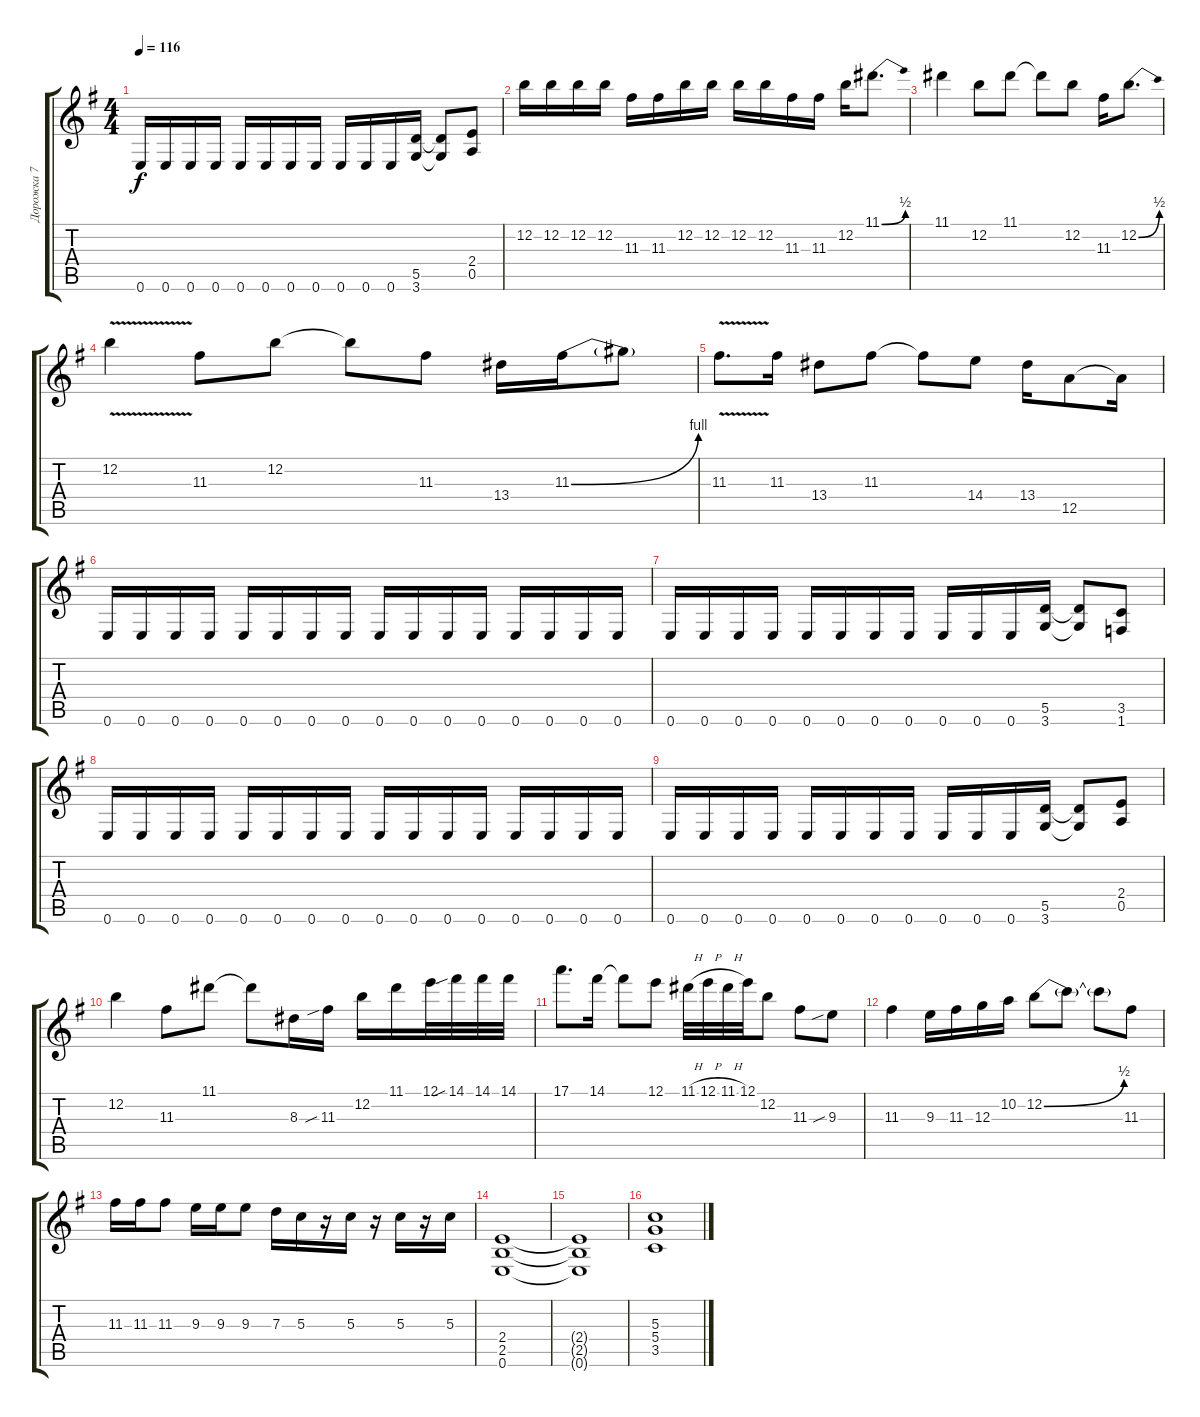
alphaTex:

\track ("Дорожка 7" "Дорожка 7") {instrument acousticguitarsteel}
\staff {score tabs}
\tuning (E4 B3 G3 D3 A2 E2) {hide}
\ts (4 4)
\tempo 116
\clef g2
\ks eminor
0.6.16{dy f} 0.6.16 0.6.16 0.6.16 0.6.16 0.6.16 0.6.16 0.6.16 0.6.16 0.6.16 0.6.16 (5.5 3.6).16 (5.5{t} 3.6{t}).8 (2.4 0.5).8 |
12.2.16 12.2.16 12.2.16 12.2.16 11.3.16 11.3.16 12.2.16 12.2.16 12.2.16 12.2.16 11.3.16 11.3.16 12.2.16 11.1{be (bend 0 0 60 2)}.8{d} |
11.1.4 12.2.8 11.1.8 11.1{t}.8 12.2.8 11.3.16 12.2{be (bend 0 0 60 2)}.8{d} |
12.2{v}.4 11.3.8 12.2.8 12.2{t}.8 11.3.8 13.4.16 11.3{be (bend 0 0 60 4)}.16 11.3{t}.8 |
11.3{v}.8{d} 11.3.16 13.4.8 11.3.8 11.3{t}.8 14.4.8 13.4.16 12.5.8 12.5{t}.16 |
0.6.16 0.6.16 0.6.16 0.6.16 0.6.16 0.6.16 0.6.16 0.6.16 0.6.16 0.6.16 0.6.16 0.6.16 0.6.16 0.6.16 0.6.16 0.6.16 |
0.6.16 0.6.16 0.6.16 0.6.16 0.6.16 0.6.16 0.6.16 0.6.16 0.6.16 0.6.16 0.6.16 (5.5 3.6).16 (5.5{t} 3.6{t}).8 (3.5 1.6).8 |
0.6.16 0.6.16 0.6.16 0.6.16 0.6.16 0.6.16 0.6.16 0.6.16 0.6.16 0.6.16 0.6.16 0.6.16 0.6.16 0.6.16 0.6.16 0.6.16 |
0.6.16 0.6.16 0.6.16 0.6.16 0.6.16 0.6.16 0.6.16 0.6.16 0.6.16 0.6.16 0.6.16 (5.5 3.6).16 (5.5{t} 3.6{t}).8 (2.4 0.5).8 |
12.2.4 11.3.8 11.1.8 11.1{t}.8 8.3.16 11.3{sib}.16 12.2.16 11.1.16 12.1.32 14.1{sib}.32 14.1.32 14.1.32 |
17.1.8{d} 14.1.16 14.1{t}.8 12.1.8 11.1{h}.32 12.1{h}.32 11.1{h}.32 12.1.32 12.2.8 11.3.8 9.3{sib}.8 |
11.3.4 9.3.16 11.3.16 12.3.16 10.2.16 12.2{be (bend 0 0 60 2)}.8 12.2{t}.8 12.2{t}.8 11.3.8 |
11.3.16 11.3.16 11.3.8 9.3.16 9.3.16 9.3.8 7.3.16 5.3.16 r.16 5.3.16 r.16 5.3.16 r.16 5.3.16 |
(2.4 2.5 0.6).1 |
(2.4{t} 2.5{t} 0.6{t}).1 |
(5.3 5.4 3.5).1
